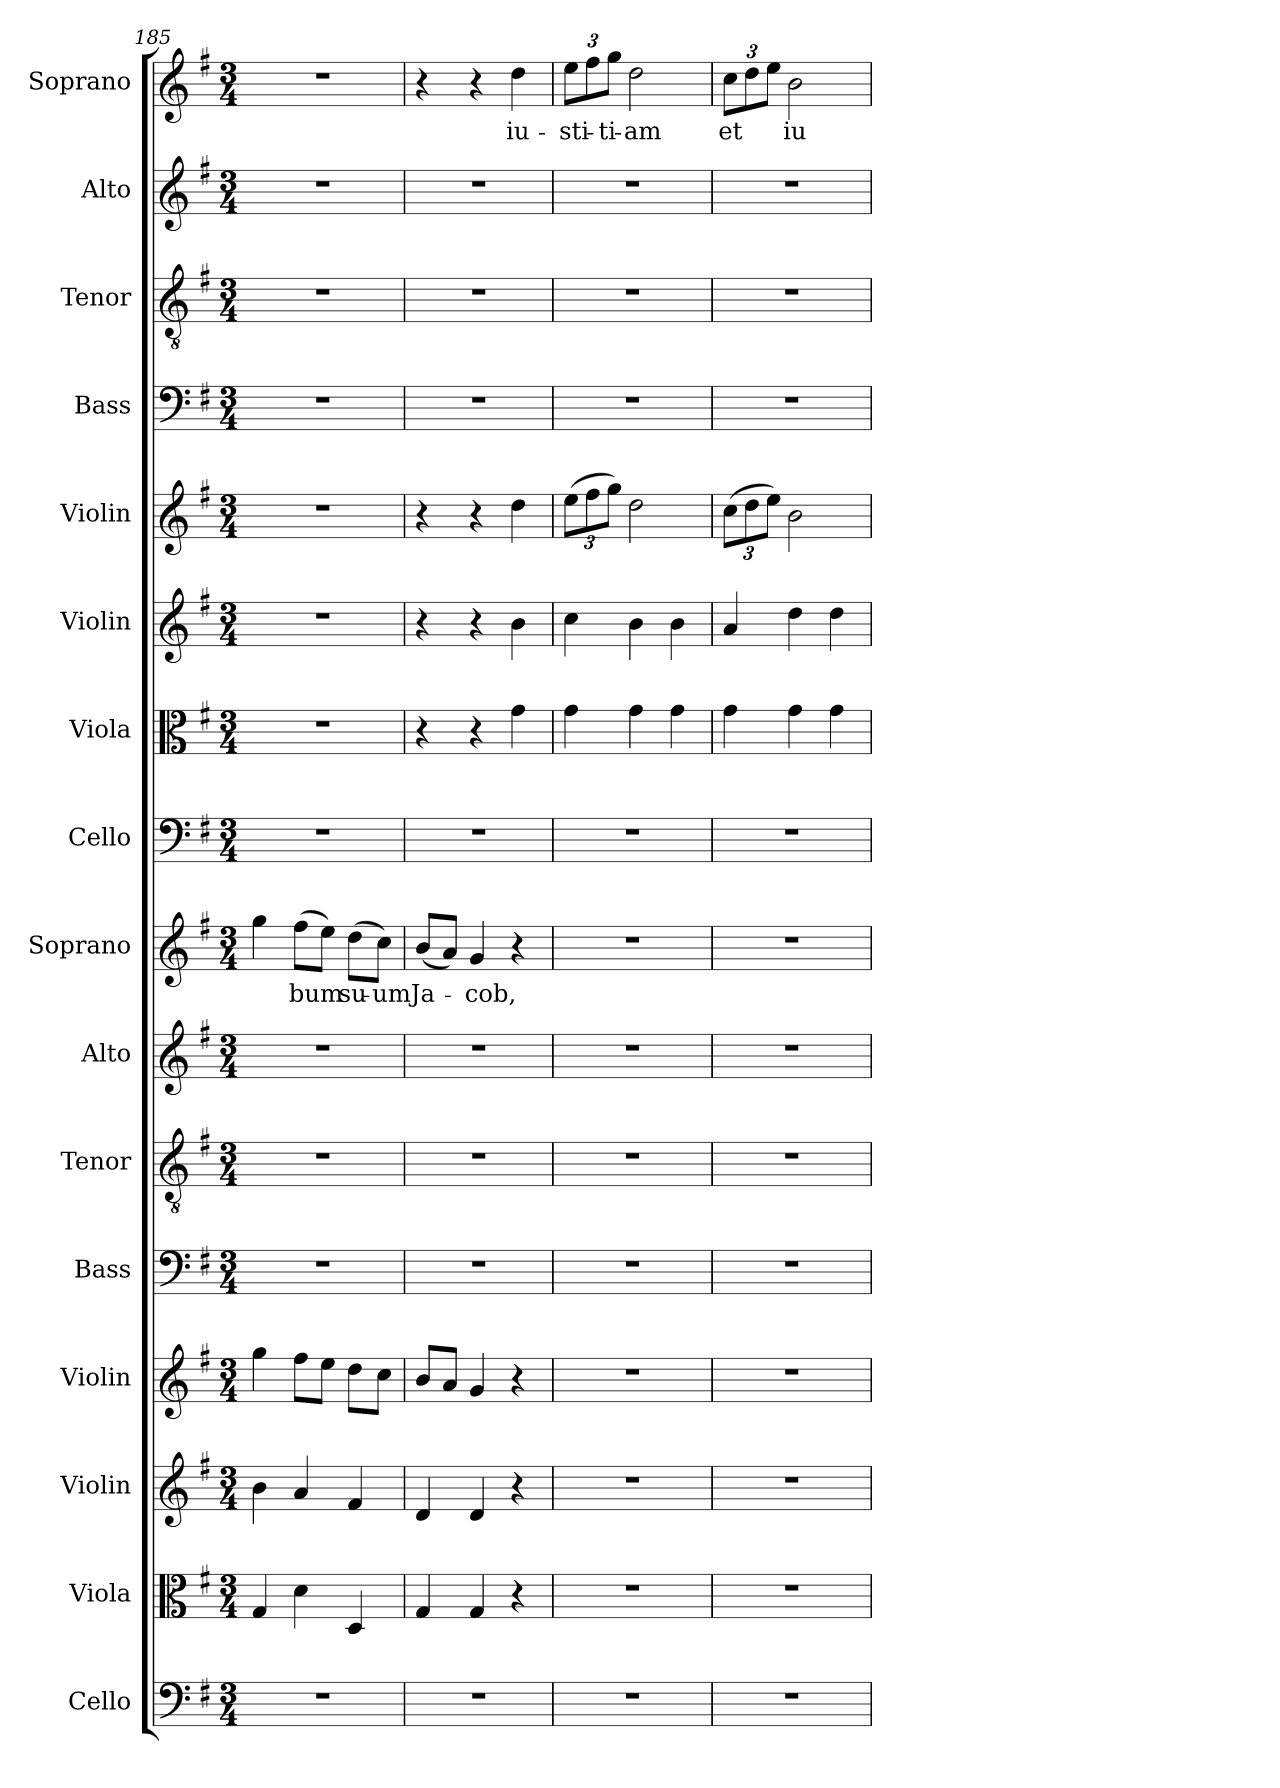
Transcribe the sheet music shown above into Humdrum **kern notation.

**kern	**kern	**kern	**kern	**kern	**kern	**kern	**kern	**text	**kern	**kern	**kern	**kern	**kern	**kern	**kern	**kern	**text
*part16	*part15	*part14	*part13	*part12	*part11	*part10	*part9	*part9	*part8	*part7	*part6	*part5	*part4	*part3	*part2	*part1	*part1
*staff16	*staff15	*staff14	*staff13	*staff12	*staff11	*staff10	*staff9	*staff9	*staff8	*staff7	*staff6	*staff5	*staff4	*staff3	*staff2	*staff1	*staff1
*I"Cello	*I"Viola	*I"Violin	*I"Violin	*I"Bass	*I"Tenor	*I"Alto	*I"Soprano	*	*I"Cello	*I"Viola	*I"Violin	*I"Violin	*I"Bass	*I"Tenor	*I"Alto	*I"Soprano	*
*	*I'Vla.	*I'Vln.	*I'Vln.	*I'B	*I'T	*I'A	*I'S	*	*	*I'Vla.	*I'Vln.	*I'Vln.	*I'B	*I'T	*I'A	*I'S	*
!!LO:LB:g=z
*clefF4	*clefC3	*clefG2	*clefG2	*clefF4	*clefGv2	*clefG2	*clefG2	*	*clefF4	*clefC3	*clefG2	*clefG2	*clefF4	*clefGv2	*clefG2	*clefG2	*
*k[f#]	*k[f#]	*k[f#]	*k[f#]	*k[f#]	*k[f#]	*k[f#]	*k[f#]	*	*k[f#]	*k[f#]	*k[f#]	*k[f#]	*k[f#]	*k[f#]	*k[f#]	*k[f#]	*
*e:	*e:	*e:	*e:	*e:	*e:	*e:	*e:	*	*e:	*e:	*e:	*e:	*e:	*e:	*e:	*e:	*
*M3/4	*M3/4	*M3/4	*M3/4	*M3/4	*M3/4	*M3/4	*M3/4	*	*M3/4	*M3/4	*M3/4	*M3/4	*M3/4	*M3/4	*M3/4	*M3/4	*
=185	=185	=185	=185	=185	=185	=185	=185	=185	=185	=185	=185	=185	=185	=185	=185	=185	=185
2.r	4G/	4b\	4gg\	2.r	2.r	2.r	4gg\	.	2.r	2.r	2.r	2.r	2.r	2.r	2.r	2.r	.
!	!	!	!	!	!	!	!	!LO:LY:b	!	!	!	!	!	!	!	!	!
.	4d\	4a/	8ff#\L	.	.	.	(>8ff#\L	-bum	.	.	.	.	.	.	.	.	.
.	.	.	8ee\J	.	.	.	8ee\J)	.	.	.	.	.	.	.	.	.	.
!	!	!	!	!	!	!	!	!LO:LY:b	!	!	!	!	!	!	!	!	!
.	4D/	4f#/	8dd\L	.	.	.	(>8dd\L	su-	.	.	.	.	.	.	.	.	.
!	!	!	!	!	!	!	!	!LO:LY:b	!	!	!	!	!	!	!	!	!
.	.	.	8cc\J	.	.	.	8cc\J)	-um	.	.	.	.	.	.	.	.	.
=186	=186	=186	=186	=186	=186	=186	=186	=186	=186	=186	=186	=186	=186	=186	=186	=186	=186
!	!	!	!	!	!	!	!	!LO:LY:b	!	!	!	!	!	!	!	!	!
2.r	4G/	4d/	8b/L	2.r	2.r	2.r	(<8b/L	Ja-	2.r	4r	4r	4r	2.r	2.r	2.r	4r	.
.	.	.	8a/J	.	.	.	8a/J)	.	.	.	.	.	.	.	.	.	.
!	!	!	!	!	!	!	!	!LO:LY:b	!	!	!	!	!	!	!	!	!
.	4G/	4d/	4g/	.	.	.	4g/	-cob,	.	4r	4r	4r	.	.	.	4r	.
!	!	!	!	!	!	!	!	!	!	!	!	!	!	!	!	!	!LO:LY:b
.	4r	4r	4r	.	.	.	4r	.	.	4g\	4b\	4dd\	.	.	.	4dd\	iu-
=187	=187	=187	=187	=187	=187	=187	=187	=187	=187	=187	=187	=187	=187	=187	=187	=187	=187
!	!	!	!	!	!	!	!	!	!	!	!	!	!	!	!	!	!LO:LY:b
2.r	2.r	2.r	2.r	2.r	2.r	2.r	2.r	.	2.r	4g\	4cc\	(>12ee\L	2.r	2.r	2.r	12ee\L	-sti-
.	.	.	.	.	.	.	.	.	.	.	.	12ff#\	.	.	.	12ff#\	.
!	!	!	!	!	!	!	!	!	!	!	!	!	!	!	!	!	!LO:LY:b
.	.	.	.	.	.	.	.	.	.	.	.	12gg\J)	.	.	.	12gg\J	-ti-
!	!	!	!	!	!	!	!	!	!	!	!	!	!	!	!	!	!LO:LY:b
.	.	.	.	.	.	.	.	.	.	4g\	4b\	2dd\	.	.	.	2dd\	-am
.	.	.	.	.	.	.	.	.	.	4g\	4b\	.	.	.	.	.	.
=188	=188	=188	=188	=188	=188	=188	=188	=188	=188	=188	=188	=188	=188	=188	=188	=188	=188
!	!	!	!	!	!	!	!	!	!	!	!	!	!	!	!	!	!LO:LY:b
2.r	2.r	2.r	2.r	2.r	2.r	2.r	2.r	.	2.r	4g\	4a/	(>12cc\L	2.r	2.r	2.r	12cc\L	et
.	.	.	.	.	.	.	.	.	.	.	.	12dd\	.	.	.	12dd\	.
.	.	.	.	.	.	.	.	.	.	.	.	12ee\J)	.	.	.	12ee\J	.
!	!	!	!	!	!	!	!	!	!	!	!	!	!	!	!	!	!LO:LY:b
.	.	.	.	.	.	.	.	.	.	4g\	4dd\	2b\	.	.	.	2b\	iu-
.	.	.	.	.	.	.	.	.	.	4g\	4dd\	.	.	.	.	.	.
=	=	=	=	=	=	=	=	=	=	=	=	=	=	=	=	=	=
*-	*-	*-	*-	*-	*-	*-	*-	*-	*-	*-	*-	*-	*-	*-	*-	*-	*-
